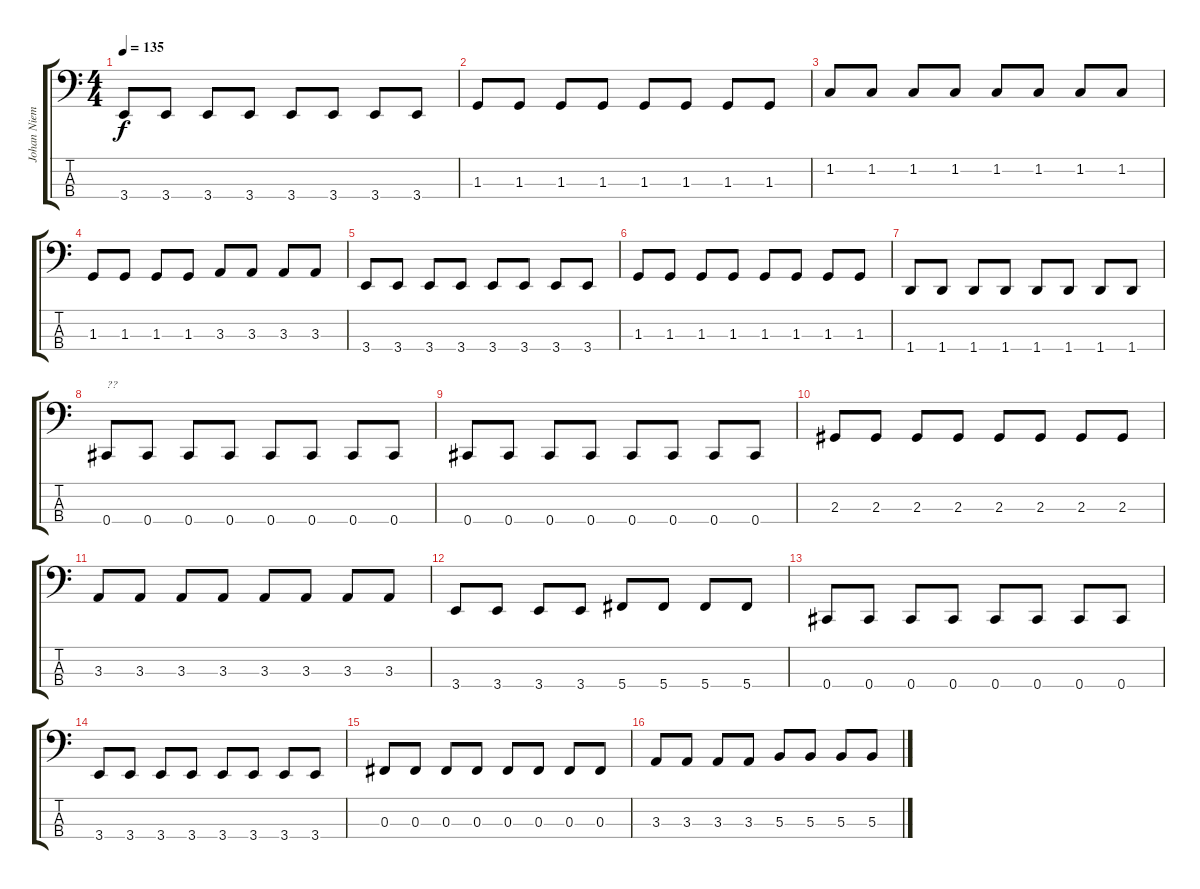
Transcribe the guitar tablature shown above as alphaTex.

\track ("Johan Niemann" "Johan Niem") {instrument electricbassfinger}
\staff {score tabs}
\tuning (E2 B1 Gb1 Db1) {hide}
\ts (4 4)
\tempo 135
\clef f4
\ks c
3.4.8{dy f} 3.4.8 3.4.8 3.4.8 3.4.8 3.4.8 3.4.8 3.4.8 |
1.3.8 1.3.8 1.3.8 1.3.8 1.3.8 1.3.8 1.3.8 1.3.8 |
1.2.8 1.2.8 1.2.8 1.2.8 1.2.8 1.2.8 1.2.8 1.2.8 |
1.3.8 1.3.8 1.3.8 1.3.8 3.3.8 3.3.8 3.3.8 3.3.8 |
3.4.8 3.4.8 3.4.8 3.4.8 3.4.8 3.4.8 3.4.8 3.4.8 |
1.3.8 1.3.8 1.3.8 1.3.8 1.3.8 1.3.8 1.3.8 1.3.8 |
1.4.8 1.4.8 1.4.8 1.4.8 1.4.8 1.4.8 1.4.8 1.4.8 |
0.4.8{txt "??"} 0.4.8 0.4.8 0.4.8 0.4.8 0.4.8 0.4.8 0.4.8 |
0.4.8 0.4.8 0.4.8 0.4.8 0.4.8 0.4.8 0.4.8 0.4.8 |
2.3.8 2.3.8 2.3.8 2.3.8 2.3.8 2.3.8 2.3.8 2.3.8 |
3.3.8 3.3.8 3.3.8 3.3.8 3.3.8 3.3.8 3.3.8 3.3.8 |
3.4.8 3.4.8 3.4.8 3.4.8 5.4.8 5.4.8 5.4.8 5.4.8 |
0.4.8 0.4.8 0.4.8 0.4.8 0.4.8 0.4.8 0.4.8 0.4.8 |
3.4.8 3.4.8 3.4.8 3.4.8 3.4.8 3.4.8 3.4.8 3.4.8 |
0.3.8 0.3.8 0.3.8 0.3.8 0.3.8 0.3.8 0.3.8 0.3.8 |
3.3.8 3.3.8 3.3.8 3.3.8 5.3.8 5.3.8 5.3.8 5.3.8
